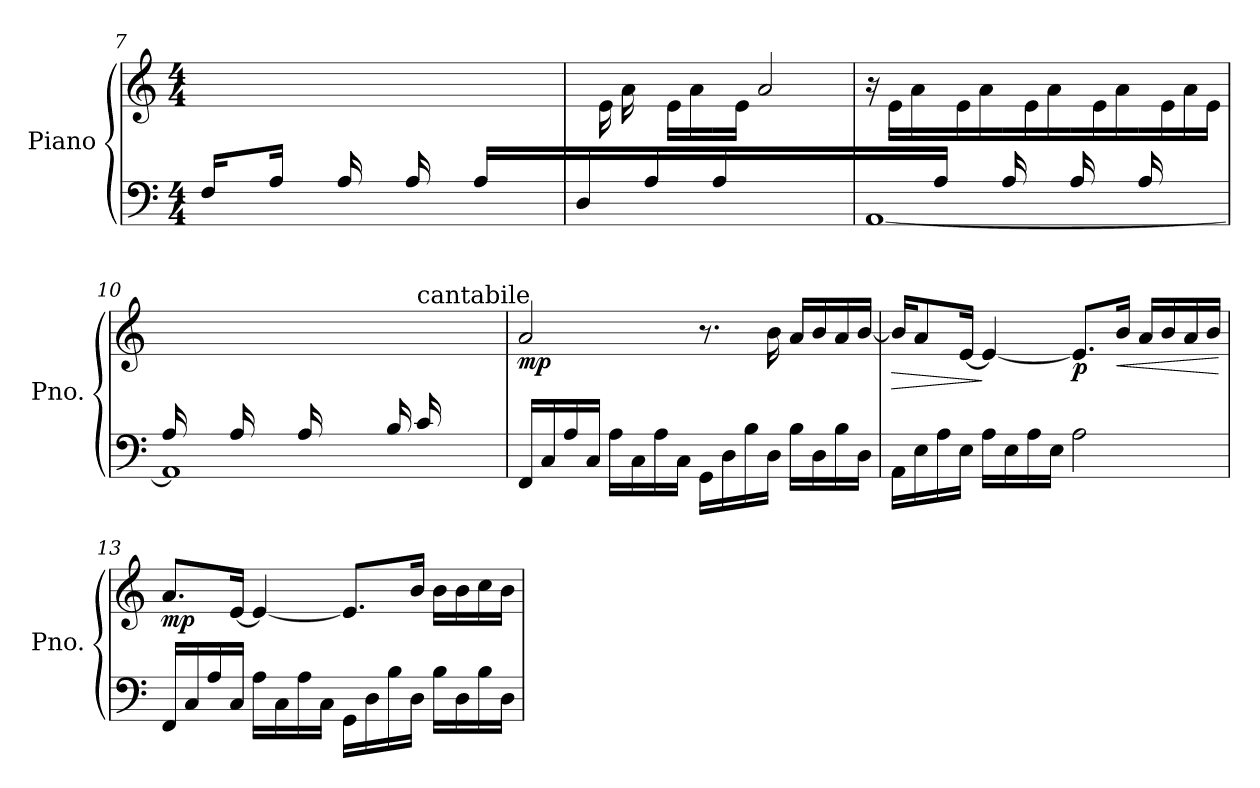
**kern	**kern	**dynam
*part1	*part1	*part1
*staff2	*staff1	*staff1/2
*I"Piano	*	*
*I'Pno.	*	*
*clefF4	*clefG2	*
*k[]	*k[]	*
*M4/4	*M4/4	*
=7	=7	=7
*^	*	*
16F/LL	1ryy	16ryy	.
8ryy	.	16e\	.
.	.	16a\	.
16A/JJ	.	16ryy	.
8ryy	.	16e\LL	.
.	.	16a\	.
16A/	.	16ryy	.
8ryy	.	16e\JJ	.
.	.	16a\LL	.
16A/	.	16ryy	.
8ryy	.	16e\	.
.	.	16a\JJ	.
16A/LL	.	16ryy	.
8.ryy	.	16e\	.
.	.	16a\	.
.	.	16e\JJ	.
=8	=8	=8	=8
16D/LL	1ryy	16ryy	.
8ryy	.	16e\	.
.	.	16a\	.
16A/JJ	.	16ryy	.
8ryy	.	16e\LL	.
.	.	16a\	.
16A/	.	16ryy	.
2ryy	.	16e\JJ	.
.	.	2a/	.
16ryy	.	.	.
!!LO:LB:g=z
=9	=9	=9	=9
8.ryy	[1AA	16r	.
.	.	16e\LL	.
.	.	16a\	.
16A/JJ	.	16ryy	.
8ryy	.	16e\LL	.
.	.	16a\	.
16A/	.	16ryy	.
8ryy	.	16e\JJ	.
.	.	16a\LL	.
16A/	.	16ryy	.
8ryy	.	16e\	.
.	.	16a\JJ	.
16A/LL	.	16ryy	.
8.ryy	.	16e\	.
.	.	16a\	.
.	.	16e\JJ	.
=10	=10	=10	=10
16A/LL	1AA]	16ryy	.
8ryy	.	16e\	.
.	.	16a\	.
16A/JJ	.	16ryy	.
8ryy	.	16e\LL	.
.	.	16a\	.
16A/	.	16ryy	.
4ryy	.	16e\JJ	.
.	.	8.a\L	.
16B/Jk	.	16ryy	.
!	!	!LO:TX:a:t=cantabile	!
16c/LL	.	16ryy	.
8.ryy	.	16e\	.
.	.	16g\	.
.	.	16b\JJ	.
*v	*v	*	*
=11	=11	=11
!	!	!LO:DY:b
16FF/LL	2a/	mp
16C/	.	.
16A/	.	.
16C/JJ	.	.
16A\LL	.	.
16C\	.	.
16A\	.	.
16C\JJ	.	.
16GG\LL	8.r	.
16D\	.	.
16B\	.	.
16D\JJ	16b\	.
16B\LL	16a/LL	.
16D\	16b/	.
16B\	16a/	.
16D\JJ	[16b/JJ	.
!!LO:LB:g=z
=12	=12	=12
!	!	!LO:HP:b
16AA\LL	16b/KL]	>
16E\	8a/	.
16A\	.	.
16E\JJ	[16e/Jk	.
16A\LL	4e/_	]
16E\	.	.
16A\	.	.
16E\JJ	.	.
!	!	!LO:DY:b
2A\	8.e/L]	p
!	!	!LO:HP:b
.	16b/Jk	<
.	16a/LL	.
.	16b/	.
.	16a/	.
.	16b/JJ	.
.	.	[
=13	=13	=13
!	!	!LO:DY:b
16FF/LL	8.a/L	mp
16C/	.	.
16A/	.	.
16C/JJ	[16e/Jk	.
16A\LL	4e/_	.
16C\	.	.
16A\	.	.
16C\JJ	.	.
16GG\LL	8.e/L]	.
16D\	.	.
16B\	.	.
16D\JJ	16b/Jk	.
16B\LL	16b\LL	.
16D\	16b\	.
16B\	16cc\	.
16D\JJ	16b\JJ	.
=	=	=
*-	*-	*-
